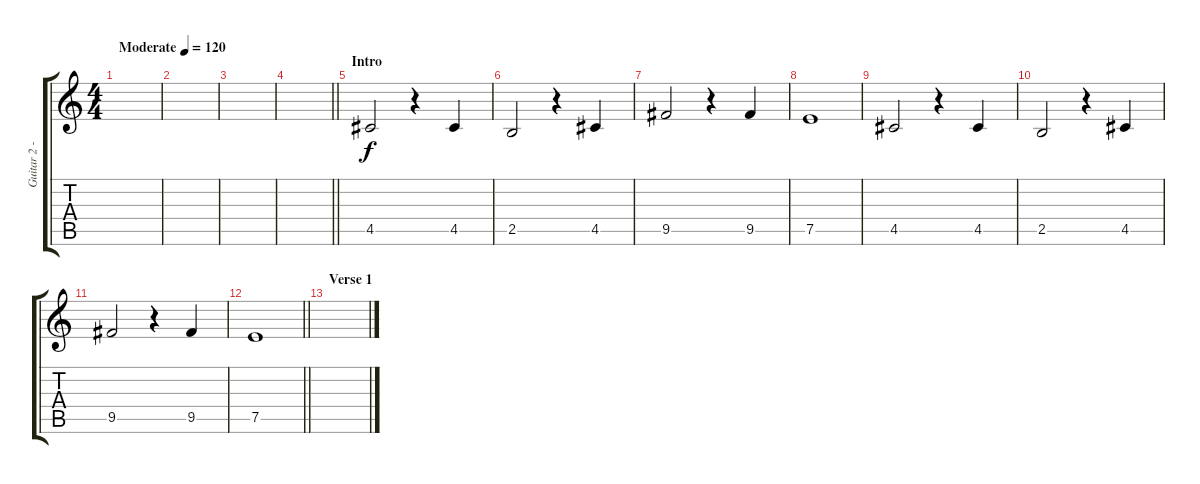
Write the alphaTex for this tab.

\track ("Guitar 2 - Clean" "Guitar 2 -") {instrument electricguitarclean}
\staff {score tabs}
\tuning (E4 B3 G3 D3 A2 E2) {hide}
\ts (4 4)
\tempo (120 "Moderate")
\clef g2
\ks c
|
|
|
\barLineRight lightlight
|
\section ("" "Intro")
4.5.2 r.4 4.5.4 |
2.5.2 r.4 4.5.4 |
9.5.2 r.4 9.5.4 |
7.5.1 |
4.5.2 r.4 4.5.4 |
2.5.2 r.4 4.5.4 |
9.5.2 r.4 9.5.4 |
\barLineRight lightlight
7.5.1 |
\section ("" "Verse 1")
